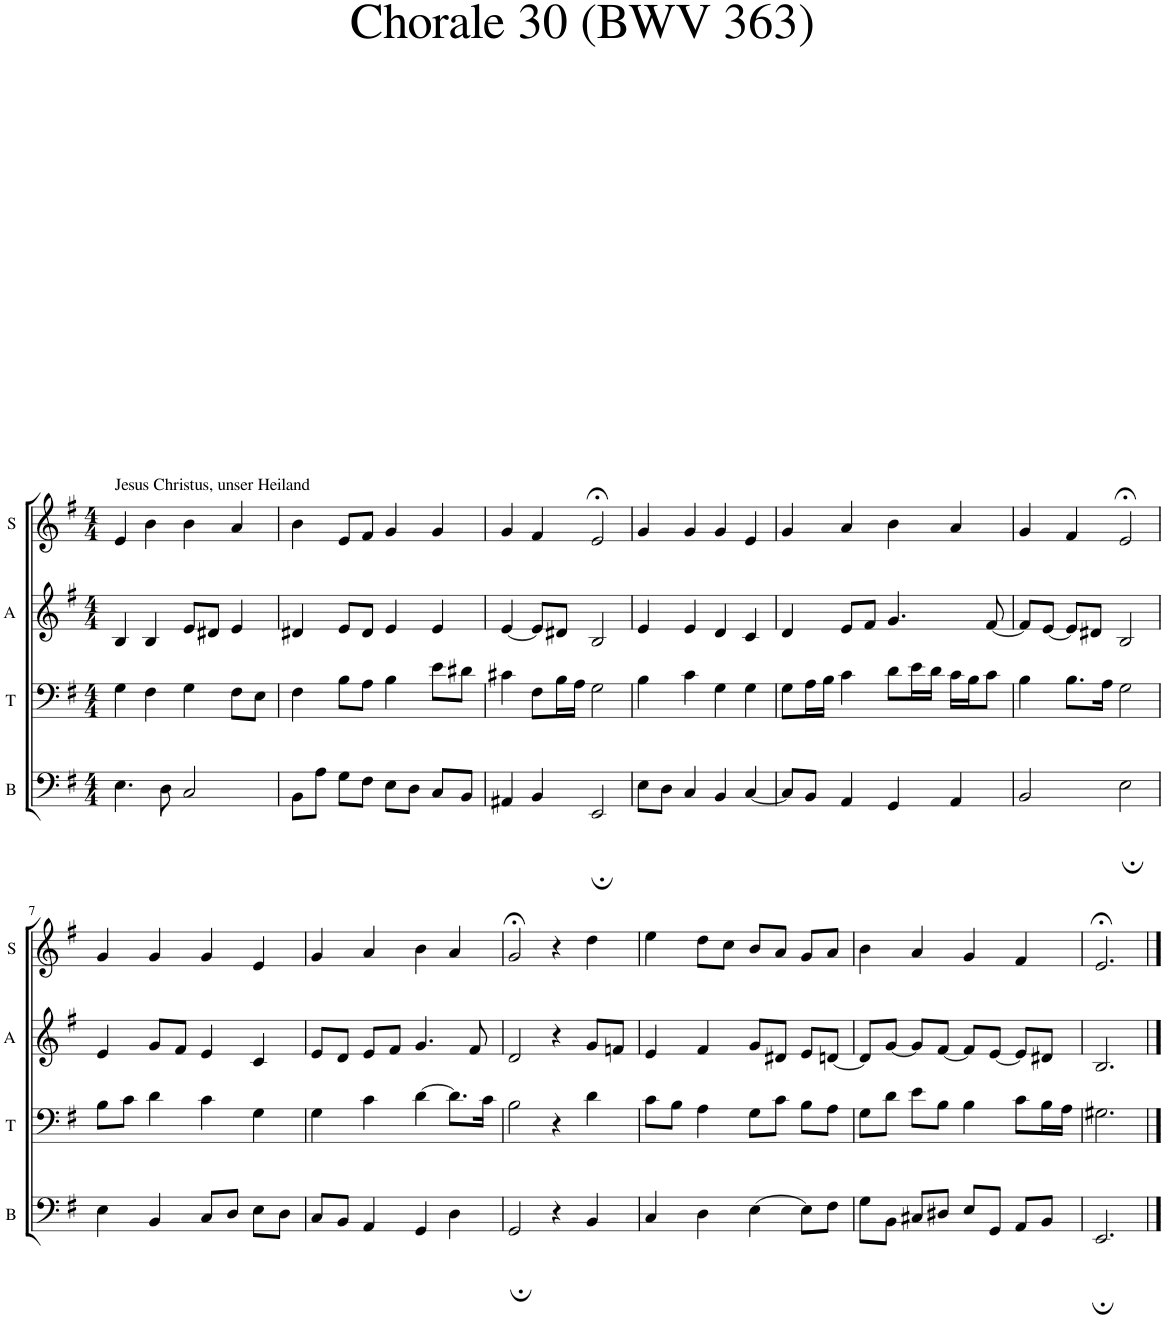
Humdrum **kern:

**kern	**kern	**kern	**kern
*part4	*part3	*part2	*part1
*staff4	*staff3	*staff2	*staff1
*I"B	*I"T	*I"A	*I"S
*I'B	*I'T	*I'A	*I'S
*clefF4	*clefF4	*clefG2	*clefG2
*k[f#]	*k[f#]	*k[f#]	*k[f#]
*M4/4	*M4/4	*M4/4	*M4/4
=1	=1	=1	=1
!	!	!	!LO:TX:a:t=Jesus Christus, unser Heiland
4.E\	4G\	4B/	4e/
.	4F#\	4B/	4b\
8D\	.	.	.
2C/	4G\	8e/L	4b\
.	.	8d#X/J	.
.	8F#\L	4e/	4a/
.	8E\J	.	.
=2	=2	=2	=2
8BB\L	4F#\	4d#X/	4b\
8A\J	.	.	.
8G\L	8B\L	8e/L	8e/L
8F#\J	8A\J	8d#/J	8f#/J
8E\L	4B\	4e/	4g/
8D\J	.	.	.
8C/L	8e\L	4e/	4g/
8BB/J	8d#X\J	.	.
=3	=3	=3	=3
4AA#X/	4c#X\	[4e/	4g/
4BB/	8F#\L	8e/L]	4f#/
.	16B\L	8d#X/J	.
.	16A\JJ	.	.
2EE;/	2G\	2B/	2e;</
=4	=4	=4	=4
8E\L	4B\	4e/	4g/
8D\J	.	.	.
4C/	4c\	4e/	4g/
4BB/	4G\	4d/	4g/
[4C/	4G\	4c/	4e/
=5	=5	=5	=5
8C/L]	8G\L	4d/	4g/
8BB/J	16A\L	.	.
.	16B\JJ	.	.
4AA/	4c\	8e/L	4a/
.	.	8f#/J	.
4GG/	8d\L	4.g/	4b\
.	16e\L	.	.
.	16d\JJ	.	.
4AA/	16c\LL	.	4a/
.	16B\J	.	.
.	8c\J	[8f#/	.
=6	=6	=6	=6
2BB/	4B\	8f#/L]	4g/
.	.	[8e/J	.
.	8.B\L	8e/L]	4f#/
.	.	8d#X/J	.
.	16A\Jk	.	.
2E;\	2G\	2B/	2e;</
!!LO:LB:g=z
=7	=7	=7	=7
4E\	8B\L	4e/	4g/
.	8c\J	.	.
4BB/	4d\	8g/L	4g/
.	.	8f#/J	.
8C/L	4c\	4e/	4g/
8D/J	.	.	.
8E\L	4G\	4c/	4e/
8D\J	.	.	.
=8	=8	=8	=8
8C/L	4G\	8e/L	4g/
8BB/J	.	8d/J	.
4AA/	4c\	8e/L	4a/
.	.	8f#/J	.
4GG/	[4d\	4.g/	4b\
4D\	8.d\L]	.	4a/
.	.	8f#/	.
.	16c\Jk	.	.
=9	=9	=9	=9
2GG;/	2B\	2d/	2g;</
4r	4r	4r	4r
4BB/	4d\	8g/L	4dd\
.	.	8fn/J	.
=10	=10	=10	=10
4C/	8c\L	4e/	4ee\
.	8B\J	.	.
4D\	4A\	4f#/	8dd\L
.	.	.	8cc\J
[4E\	8G\L	8g/L	8b/L
.	8c\J	8d#X/J	8a/J
8E\L]	8B\L	8e/L	8g/L
8F#\J	8A\J	[8dn/J	8a/J
=11	=11	=11	=11
8G\L	8G\L	8d/L]	4b\
8BB\J	8d\J	[8g/J	.
8C#X/L	8e\L	8g/L]	4a/
8D#X/J	8B\J	[8f#/J	.
8E/L	4B\	8f#/L]	4g/
8GG/J	.	[8e/J	.
8AA/L	8c\L	8e/L]	4f#/
8BB/J	16B\L	8d#X/J	.
.	16A\JJ	.	.
=12	=12	=12	=12
2.EE;/	2.G#X\	2.B/	2.e;</
==	==	==	==
*-	*-	*-	*-
